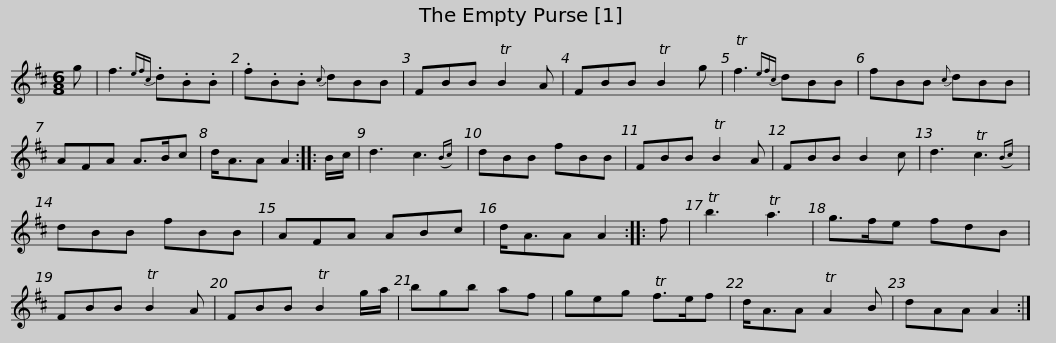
X:1
L:1/8
M:6/8
I:linebreak $
K:Bmin
V:1 treble
V:1
 g | f3{efc} .d.B.B | .f.B.B{c} dBB | FBB TB2 A | FBB TB2 g | %5
 Tf3{efc} dBB | fBB{c} dBB |$ AFA A>Bc | d<AA A2 :: B/c/ | %10
 d3 c3({Bc)} | dBB fBB | FBB TB2 A | FBB B2 c | d3 Tc3({Bc)} |$ %15
 dBB fBB | AFA ABc | d<AA A2 :: f | Tb3 Ta3 | %20
 g>fe fdB | FBB TB2 A | FBB TB2 g/a/ |$ bgb af | geg Tf>ef | %25
 d<AA TA2 B | dAA A2 :| %27
